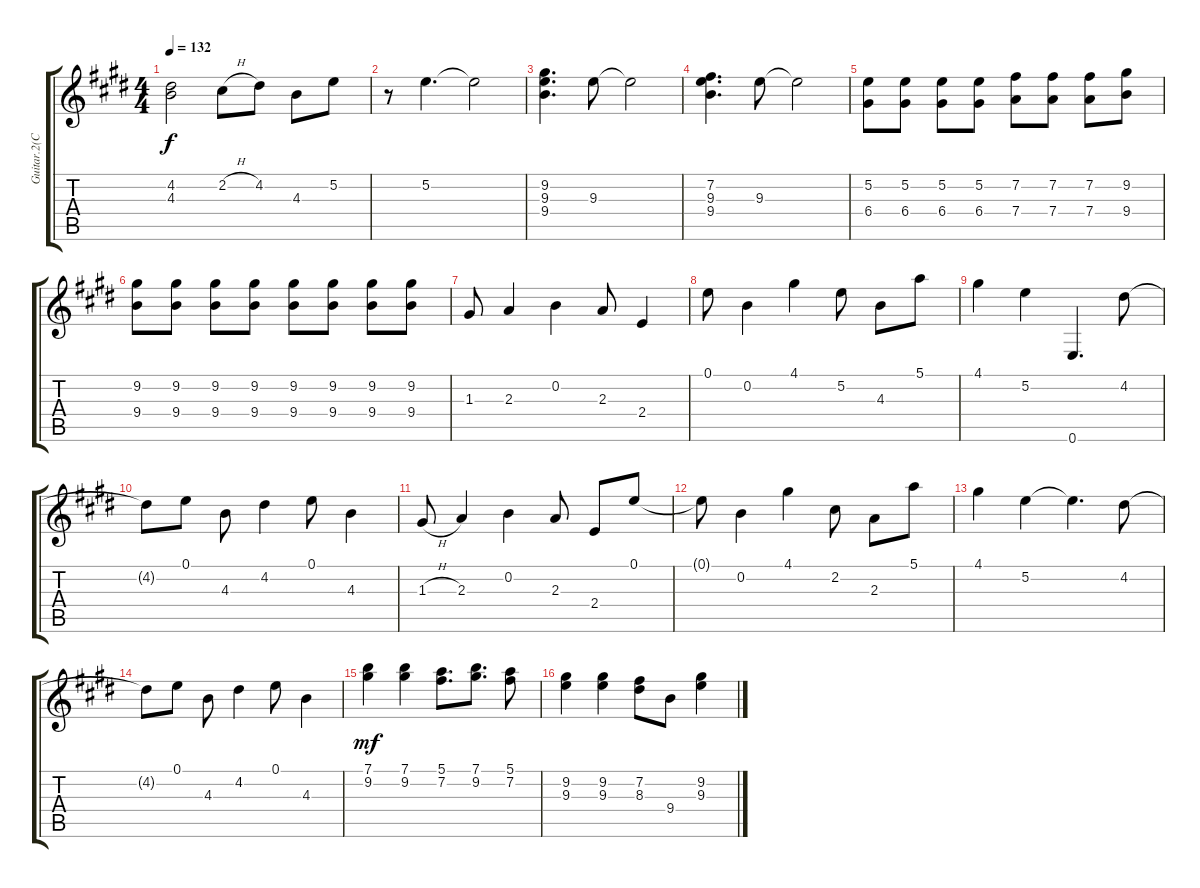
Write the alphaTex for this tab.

\track ("Guitar.2(Crunch)" "Guitar.2(C") {instrument overdrivenguitar}
\staff {score tabs}
\tuning (E4 B3 G3 D3 A2 E2) {hide}
\ts (4 4)
\tempo 132
\clef g2
\ks e
(4.2 4.3).2{dy f} 2.2{h}.8 4.2.8 4.3.8 5.2.8 |
r.8 5.2.4{d} 5.2{t}.2 |
(9.2 9.3 9.4).4{d} 9.3.8 9.3{t}.2 |
(7.2 9.3 9.4).4{d} 9.3.8 9.3{t}.2 |
(5.2 6.4).8 (5.2 6.4).8 (5.2 6.4).8 (5.2 6.4).8 (7.2 7.4).8 (7.2 7.4).8 (7.2 7.4).8 (9.2 9.4).8 |
(9.2 9.4).8 (9.2 9.4).8 (9.2 9.4).8 (9.2 9.4).8 (9.2 9.4).8 (9.2 9.4).8 (9.2 9.4).8 (9.2 9.4).8 |
1.3.8 2.3.4 0.2.4 2.3.8 2.4.4 |
0.1.8 0.2.4 4.1.4 5.2.8 4.3.8 5.1.8 |
4.1.4 5.2.4 0.6.4{d} 4.2.8 |
4.2{t}.8 0.1.8 4.3.8 4.2.4 0.1.8 4.3.4 |
1.3{h}.8 2.3.4 0.2.4 2.3.8 2.4.8 0.1.8 |
0.1{t}.8 0.2.4 4.1.4 2.2.8 2.3.8 5.1.8 |
4.1.4 5.2.4 5.2{t}.4{d} 4.2.8 |
4.2{t}.8 0.1.8 4.3.8 4.2.4 0.1.8 4.3.4 |
(7.1 9.2).4{dy mf} (7.1 9.2).4 (5.1 7.2).8{d} (7.1 9.2).8{d} (5.1 7.2).8 |
(9.2 9.3).4 (9.2 9.3).4 (7.2 8.3).8 9.4.8 (9.2 9.3).4
